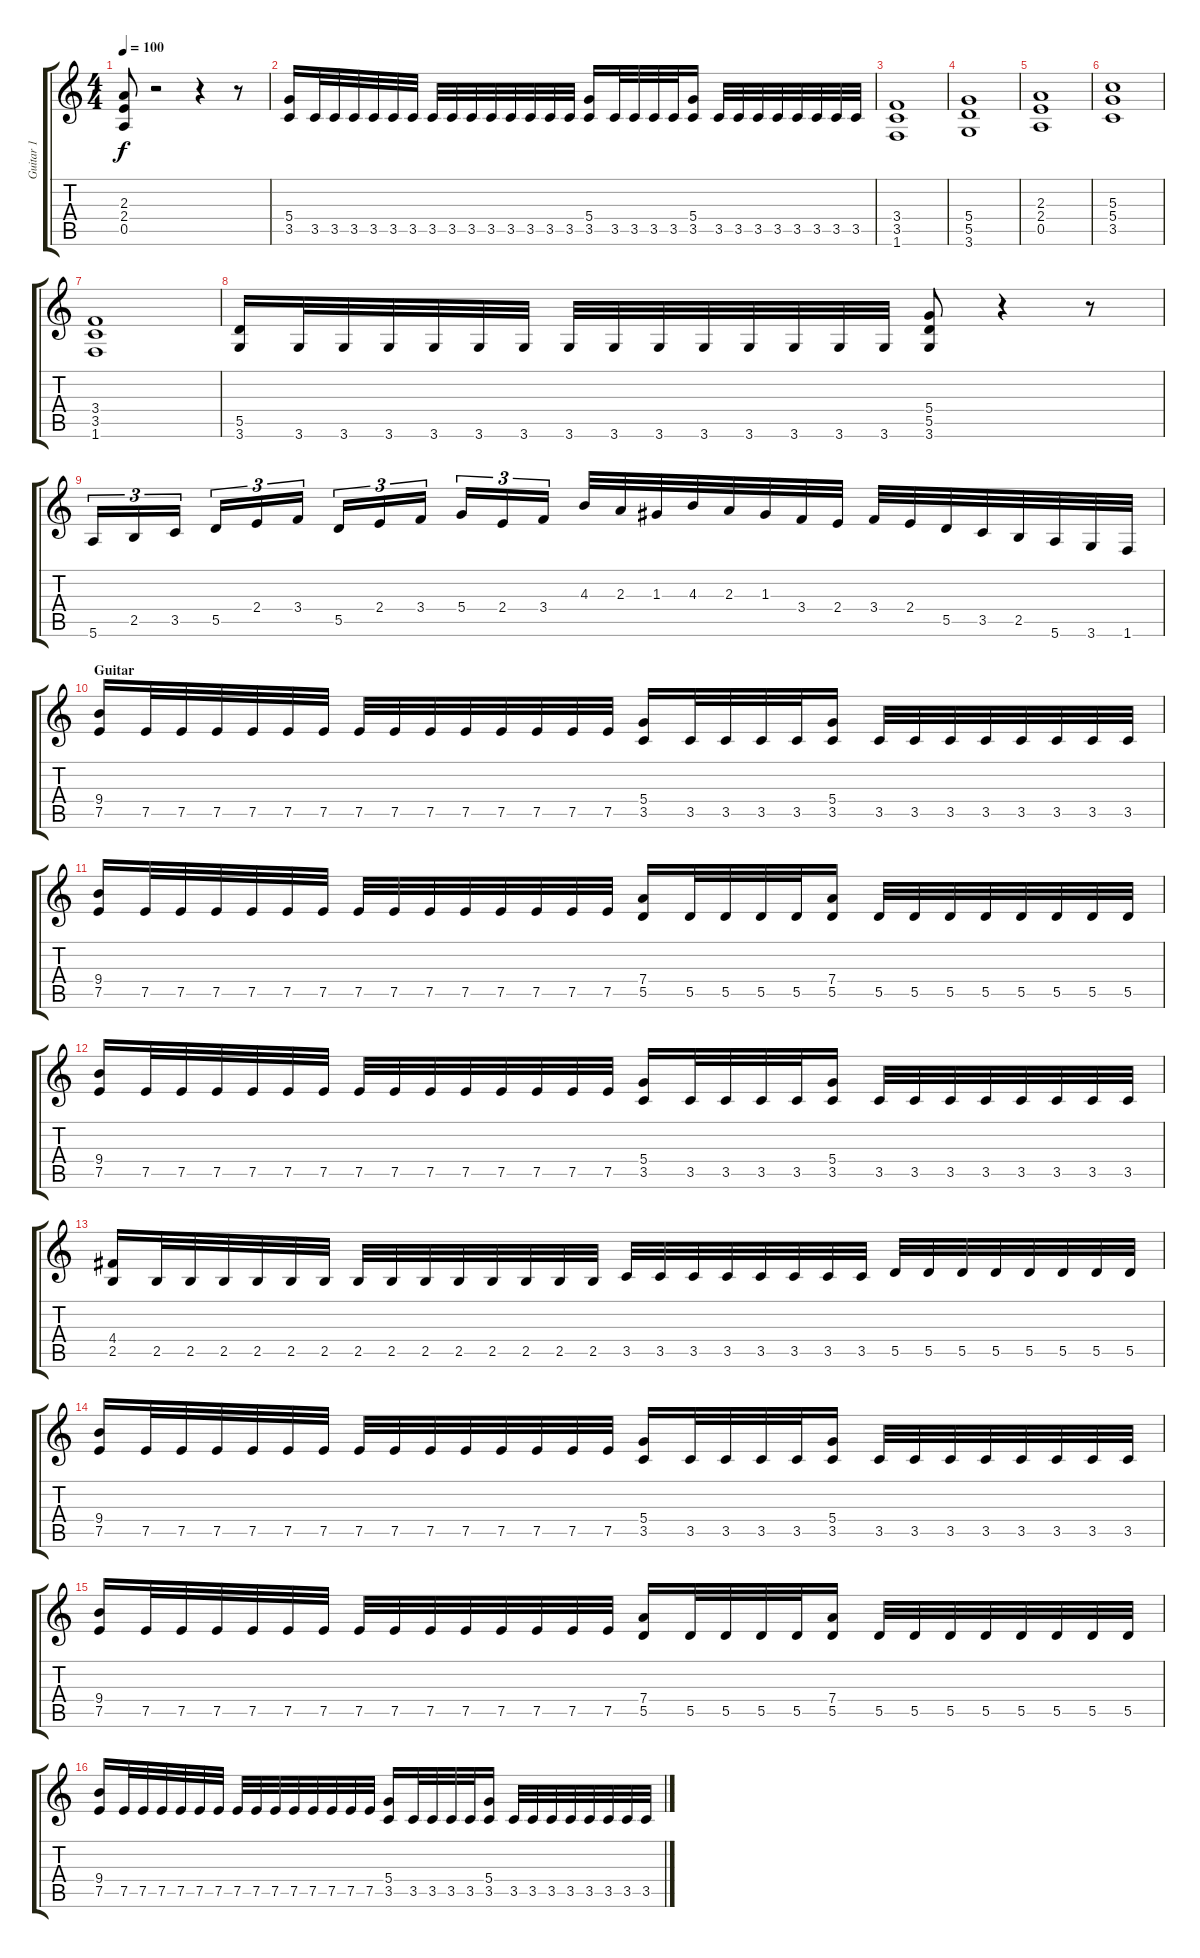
\track ("Guitar 1" "Guitar 1") {instrument overdrivenguitar}
\staff {score tabs}
\tuning (E4 B3 G3 D3 A2 E2) {hide}
\ts (4 4)
\section ("" "")
\tempo 100
\clef g2
\ks c
(2.3 2.4 0.5).8{dy f} r.2 r.4 r.8 |
(5.4 3.5).16 3.5.32 3.5.32 3.5.32 3.5.32 3.5.32 3.5.32 3.5.32 3.5.32 3.5.32 3.5.32 3.5.32 3.5.32 3.5.32 3.5.32 (5.4 3.5).16 3.5.32 3.5.32 3.5.32 3.5.32 (5.4 3.5).16 3.5.32 3.5.32 3.5.32 3.5.32 3.5.32 3.5.32 3.5.32 3.5.32 |
(3.4 3.5 1.6).1 |
(5.4 5.5 3.6).1 |
(2.3 2.4 0.5).1 |
(5.3 5.4 3.5).1 |
(3.4 3.5 1.6).1 |
(5.5 3.6).16 3.6.32 3.6.32 3.6.32 3.6.32 3.6.32 3.6.32 3.6.32 3.6.32 3.6.32 3.6.32 3.6.32 3.6.32 3.6.32 3.6.32 (5.4 5.5 3.6).8 r.4 r.8 |
5.6.16{tu (3 2)} 2.5.16{tu (3 2)} 3.5.16{tu (3 2)} 5.5.16{tu (3 2)} 2.4.16{tu (3 2)} 3.4.16{tu (3 2)} 5.5.16{tu (3 2)} 2.4.16{tu (3 2)} 3.4.16{tu (3 2)} 5.4.16{tu (3 2)} 2.4.16{tu (3 2)} 3.4.16{tu (3 2)} 4.3.32 2.3.32 1.3.32 4.3.32 2.3.32 1.3.32 3.4.32 2.4.32 3.4.32 2.4.32 5.5.32 3.5.32 2.5.32 5.6.32 3.6.32 1.6.32 |
\section ("" "Guitar ")
(9.4 7.5).16 7.5.32 7.5.32 7.5.32 7.5.32 7.5.32 7.5.32 7.5.32 7.5.32 7.5.32 7.5.32 7.5.32 7.5.32 7.5.32 7.5.32 (5.4 3.5).16 3.5.32 3.5.32 3.5.32 3.5.32 (5.4 3.5).16 3.5.32 3.5.32 3.5.32 3.5.32 3.5.32 3.5.32 3.5.32 3.5.32 |
(9.4 7.5).16 7.5.32 7.5.32 7.5.32 7.5.32 7.5.32 7.5.32 7.5.32 7.5.32 7.5.32 7.5.32 7.5.32 7.5.32 7.5.32 7.5.32 (7.4 5.5).16 5.5.32 5.5.32 5.5.32 5.5.32 (7.4 5.5).16 5.5.32 5.5.32 5.5.32 5.5.32 5.5.32 5.5.32 5.5.32 5.5.32 |
(9.4 7.5).16 7.5.32 7.5.32 7.5.32 7.5.32 7.5.32 7.5.32 7.5.32 7.5.32 7.5.32 7.5.32 7.5.32 7.5.32 7.5.32 7.5.32 (5.4 3.5).16 3.5.32 3.5.32 3.5.32 3.5.32 (5.4 3.5).16 3.5.32 3.5.32 3.5.32 3.5.32 3.5.32 3.5.32 3.5.32 3.5.32 |
(4.4 2.5).16 2.5.32 2.5.32 2.5.32 2.5.32 2.5.32 2.5.32 2.5.32 2.5.32 2.5.32 2.5.32 2.5.32 2.5.32 2.5.32 2.5.32 3.5.32 3.5.32 3.5.32 3.5.32 3.5.32 3.5.32 3.5.32 3.5.32 5.5.32 5.5.32 5.5.32 5.5.32 5.5.32 5.5.32 5.5.32 5.5.32 |
(9.4 7.5).16 7.5.32 7.5.32 7.5.32 7.5.32 7.5.32 7.5.32 7.5.32 7.5.32 7.5.32 7.5.32 7.5.32 7.5.32 7.5.32 7.5.32 (5.4 3.5).16 3.5.32 3.5.32 3.5.32 3.5.32 (5.4 3.5).16 3.5.32 3.5.32 3.5.32 3.5.32 3.5.32 3.5.32 3.5.32 3.5.32 |
(9.4 7.5).16 7.5.32 7.5.32 7.5.32 7.5.32 7.5.32 7.5.32 7.5.32 7.5.32 7.5.32 7.5.32 7.5.32 7.5.32 7.5.32 7.5.32 (7.4 5.5).16 5.5.32 5.5.32 5.5.32 5.5.32 (7.4 5.5).16 5.5.32 5.5.32 5.5.32 5.5.32 5.5.32 5.5.32 5.5.32 5.5.32 |
(9.4 7.5).16 7.5.32 7.5.32 7.5.32 7.5.32 7.5.32 7.5.32 7.5.32 7.5.32 7.5.32 7.5.32 7.5.32 7.5.32 7.5.32 7.5.32 (5.4 3.5).16 3.5.32 3.5.32 3.5.32 3.5.32 (5.4 3.5).16 3.5.32 3.5.32 3.5.32 3.5.32 3.5.32 3.5.32 3.5.32 3.5.32
